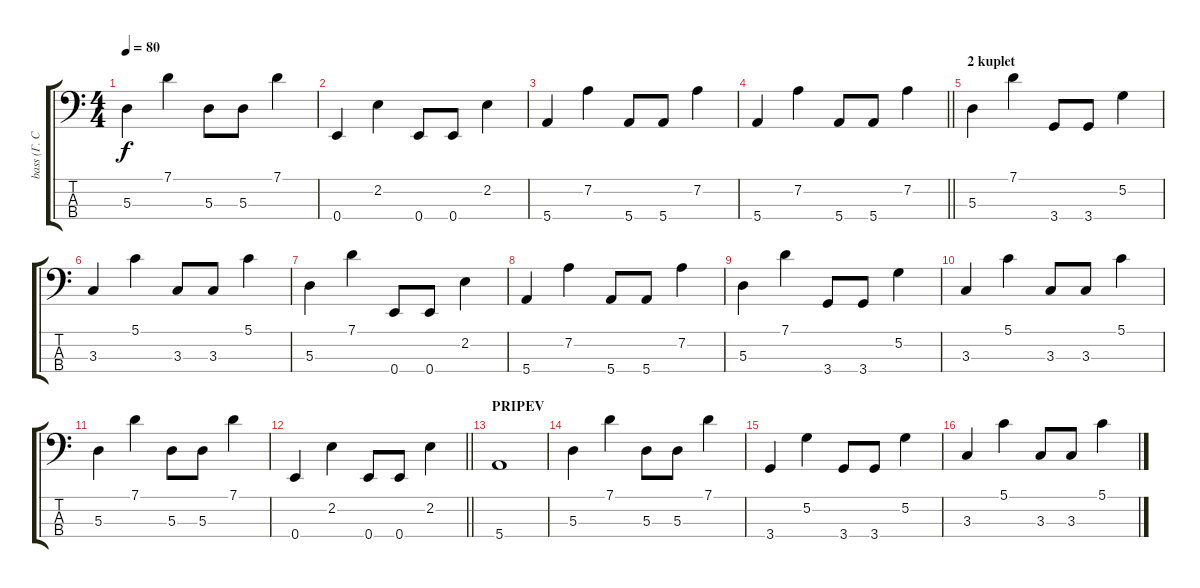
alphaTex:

\track ("bass (Г. Самойлов)" "bass (Г. С") {instrument electricbassfinger}
\staff {score tabs}
\tuning (G2 D2 A1 E1) {hide}
\ts (4 4)
\tempo 80
\clef f4
\ks c
5.3.4{dy f} 7.1.4 5.3.8 5.3.8 7.1.4 |
0.4.4 2.2.4 0.4.8 0.4.8 2.2.4 |
5.4.4 7.2.4 5.4.8 5.4.8 7.2.4 |
\barLineRight lightlight
5.4.4 7.2.4 5.4.8 5.4.8 7.2.4 |
\section ("" "2 kuplet")
5.3.4 7.1.4 3.4.8 3.4.8 5.2.4 |
3.3.4 5.1.4 3.3.8 3.3.8 5.1.4 |
5.3.4 7.1.4 0.4.8 0.4.8 2.2.4 |
5.4.4 7.2.4 5.4.8 5.4.8 7.2.4 |
5.3.4 7.1.4 3.4.8 3.4.8 5.2.4 |
3.3.4 5.1.4 3.3.8 3.3.8 5.1.4 |
5.3.4 7.1.4 5.3.8 5.3.8 7.1.4 |
\barLineRight lightlight
0.4.4 2.2.4 0.4.8 0.4.8 2.2.4 |
\section ("" "PRIPEV")
5.4.1 |
5.3.4 7.1.4 5.3.8 5.3.8 7.1.4 |
3.4.4 5.2.4 3.4.8 3.4.8 5.2.4 |
3.3.4 5.1.4 3.3.8 3.3.8 5.1.4
